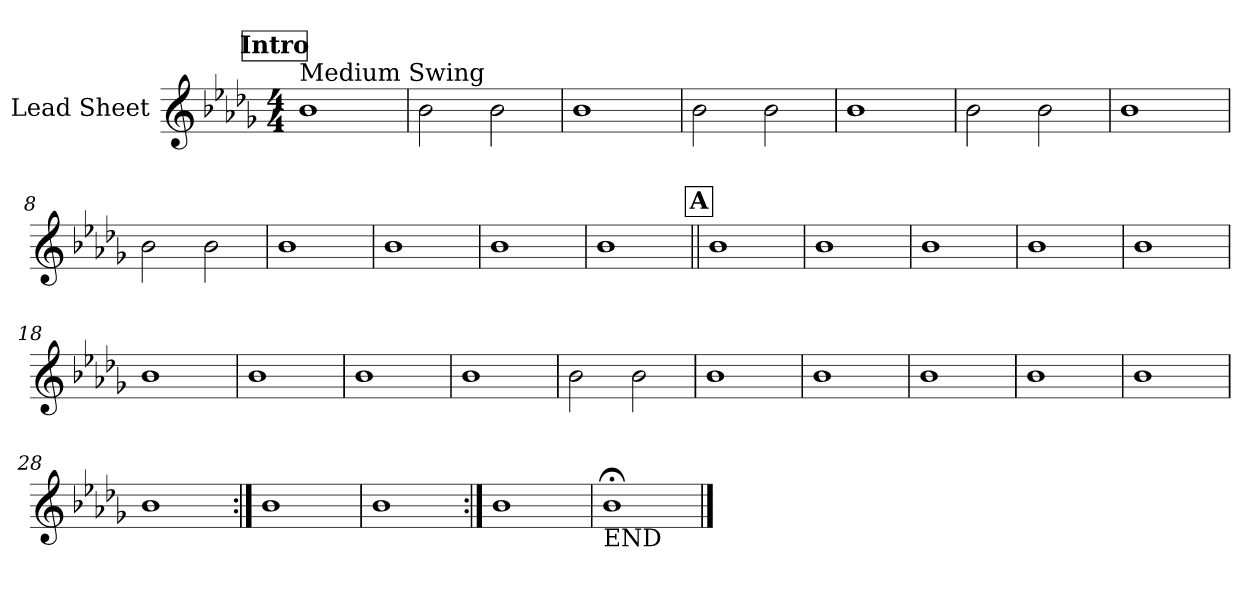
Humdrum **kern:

**kern
*part1
*staff1
*I"Lead Sheet
*clefG2
*k[b-e-a-d-g-]
*b-:
*M4/4
!!LO:REH:place=s1:a:fs=14:t=Intro
=1
!LO:TX:a:t=Medium Swing
1b-
=2
2b-\
2b-\
=3
1b-
=4
2b-\
2b-\
!!LO:LB:g=z
=5
1b-
=6
2b-\
2b-\
=7
1b-
=8
2b-\
2b-\
!!LO:LB:g=z
=9
1b-
=10
1b-
=11
1b-
=12
1b-
!!LO:LB:g=z
!!LO:REH:place=s1:a:fs=14:t=A
=13||
1b-
=14
1b-
=15
1b-
=16
1b-
!!LO:LB:g=z
=17
1b-
=18
1b-
=19
1b-
=20
1b-
!!LO:LB:g=z
=21
1b-
=22
2b-\
2b-\
=23
1b-
=24
1b-
!!LO:LB:g=z
=25
1b-
=26
1b-
=27
1b-
=28
1b-
!!LO:LB:g=z
=29:|!
1b-
=30
1b-
=31:|!
1b-
=32
!LO:TX:b:t=END
1b-;<
==
*-
